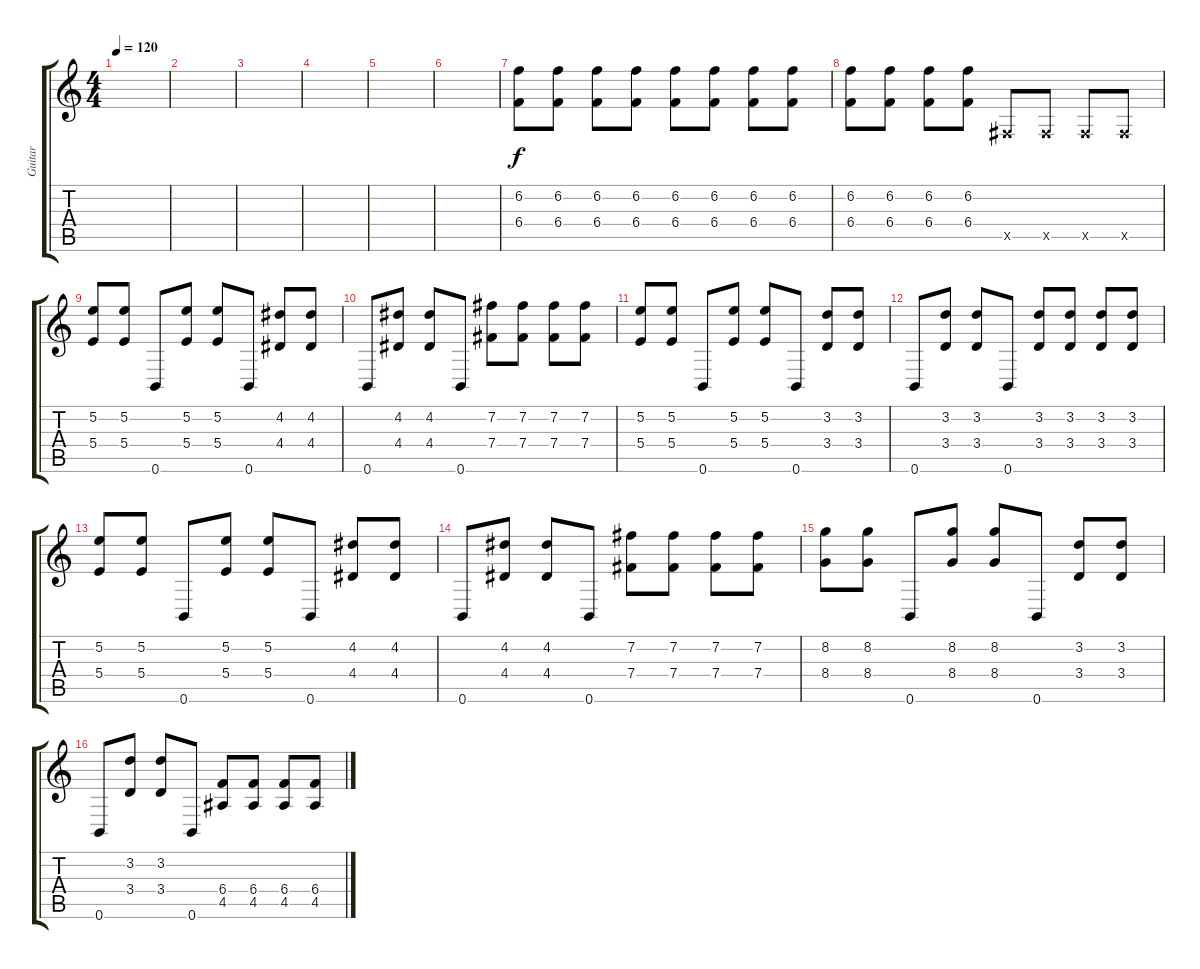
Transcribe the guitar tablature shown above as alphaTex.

\track ("Guitar" "Guitar") {instrument distortionguitar}
\staff {score tabs}
\tuning (Eb4 B3 Gb3 B2 Gb2 B1) {hide}
\ts (4 4)
\tempo 120
\clef g2
\ks c
|
|
|
|
|
|
(6.2 6.4).8 (6.2 6.4).8 (6.2 6.4).8 (6.2 6.4).8 (6.2 6.4).8 (6.2 6.4).8 (6.2 6.4).8 (6.2 6.4).8 |
(6.2 6.4).8 (6.2 6.4).8 (6.2 6.4).8 (6.2 6.4).8 0.5{x}.8 0.5{x}.8 0.5{x}.8 0.5{x}.8 |
(5.2 5.4).8 (5.2 5.4).8 0.6.8 (5.2 5.4).8 (5.2 5.4).8 0.6.8 (4.2 4.4).8 (4.2 4.4).8 |
0.6.8 (4.2 4.4).8 (4.2 4.4).8 0.6.8 (7.2 7.4).8 (7.2 7.4).8 (7.2 7.4).8 (7.2 7.4).8 |
(5.2 5.4).8 (5.2 5.4).8 0.6.8 (5.2 5.4).8 (5.2 5.4).8 0.6.8 (3.2 3.4).8 (3.2 3.4).8 |
0.6.8 (3.2 3.4).8 (3.2 3.4).8 0.6.8 (3.2 3.4).8 (3.2 3.4).8 (3.2 3.4).8 (3.2 3.4).8 |
(5.2 5.4).8 (5.2 5.4).8 0.6.8 (5.2 5.4).8 (5.2 5.4).8 0.6.8 (4.2 4.4).8 (4.2 4.4).8 |
0.6.8 (4.2 4.4).8 (4.2 4.4).8 0.6.8 (7.2 7.4).8 (7.2 7.4).8 (7.2 7.4).8 (7.2 7.4).8 |
(8.2 8.4).8 (8.2 8.4).8 0.6.8 (8.2 8.4).8 (8.2 8.4).8 0.6.8 (3.2 3.4).8 (3.2 3.4).8 |
0.6.8 (3.2 3.4).8 (3.2 3.4).8 0.6.8 (6.4 4.5).8 (6.4 4.5).8 (6.4 4.5).8 (6.4 4.5).8
